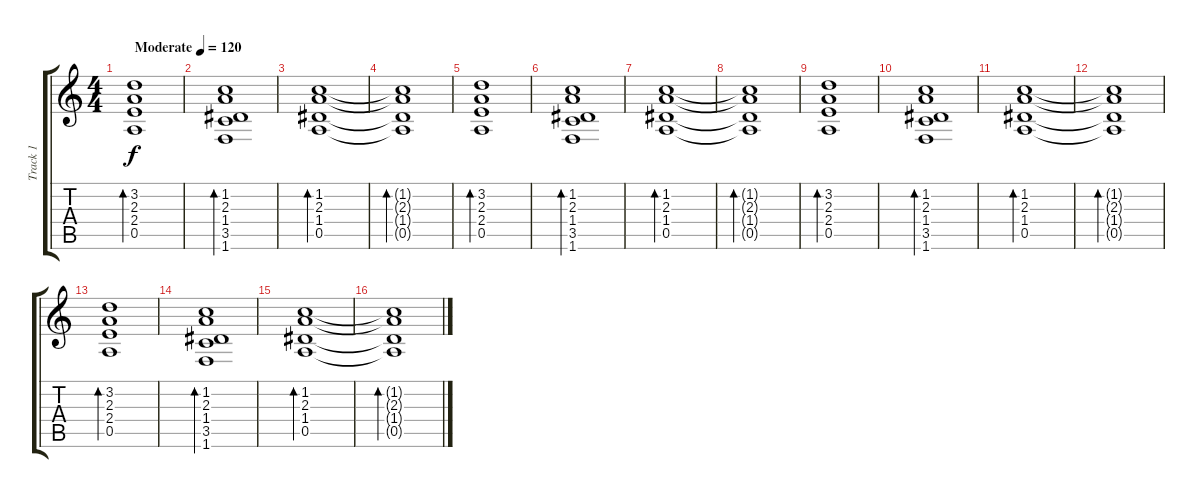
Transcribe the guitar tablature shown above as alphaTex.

\track ("Track 1" "Track 1") {instrument acousticguitarsteel}
\staff {score tabs}
\tuning (E4 B3 G3 D3 A2 E2) {hide}
\ts (4 4)
\tempo (120 "Moderate")
\clef g2
\ks c
(3.2 2.3 2.4 0.5).1{bd 60 dy f instrument acousticguitarsteel} |
(1.2 2.3 1.4 3.5 1.6).1{bd 60} |
(1.2 2.3 1.4 0.5).1{bd 60} |
(1.2{t} 2.3{t} 1.4{t} 0.5{t}).1{bd 60} |
(3.2 2.3 2.4 0.5).1{bd 60} |
(1.2 2.3 1.4 3.5 1.6).1{bd 60} |
(1.2 2.3 1.4 0.5).1{bd 60} |
(1.2{t} 2.3{t} 1.4{t} 0.5{t}).1{bd 60} |
(3.2 2.3 2.4 0.5).1{bd 60} |
(1.2 2.3 1.4 3.5 1.6).1{bd 60} |
(1.2 2.3 1.4 0.5).1{bd 60} |
(1.2{t} 2.3{t} 1.4{t} 0.5{t}).1{bd 60} |
(3.2 2.3 2.4 0.5).1{bd 60} |
(1.2 2.3 1.4 3.5 1.6).1{bd 60} |
(1.2 2.3 1.4 0.5).1{bd 60} |
(1.2{t} 2.3{t} 1.4{t} 0.5{t}).1{bd 60}
